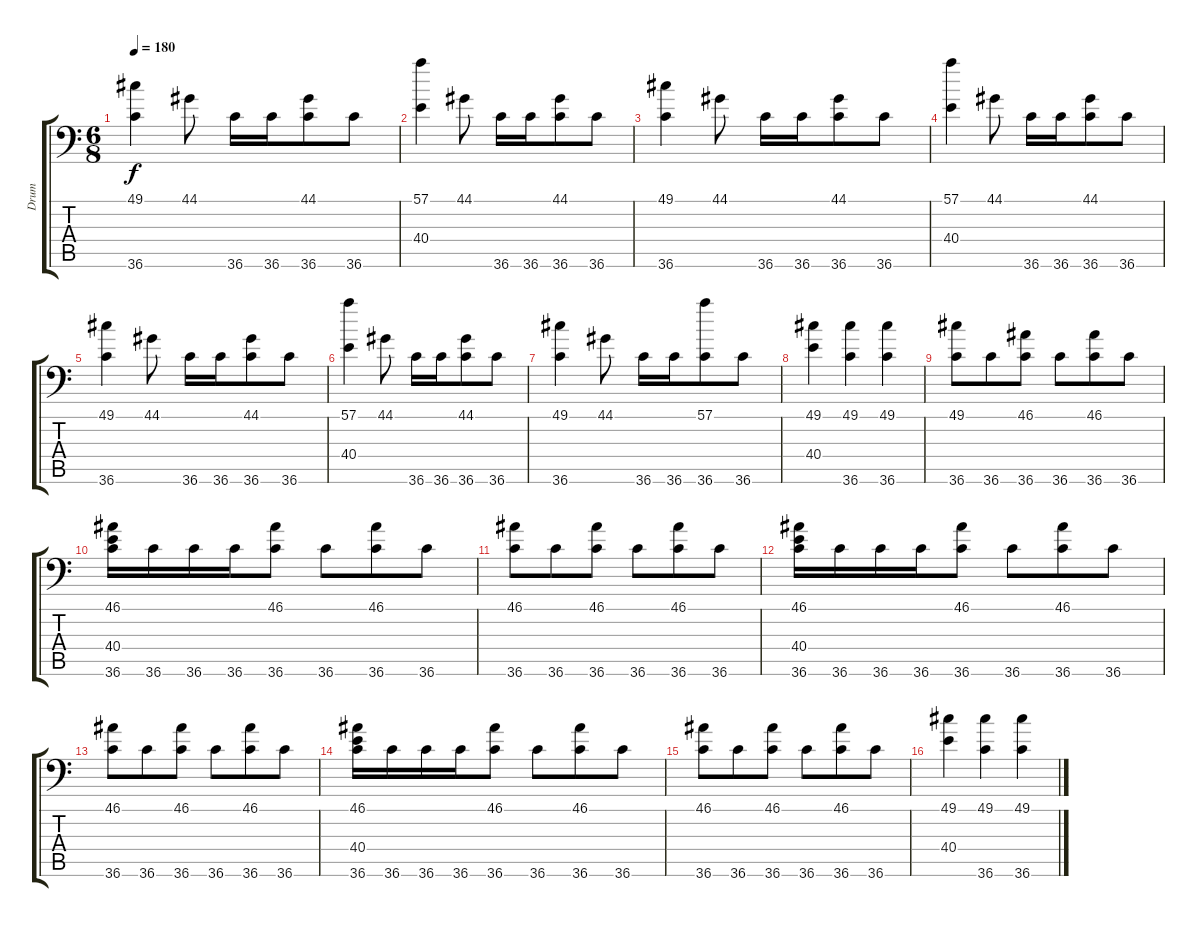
\track ("Drum" "Drum") {instrument acousticgrandpiano}
\staff {score tabs}
\tuning (C-1 C-1 C-1 C-1 C-1 C-1) {hide}
\ts (6 8)
\tempo 180
\clef f4
\ks c
(49.1 36.6).4{dy f} 44.1.8 36.6.16 36.6.16 (44.1 36.6).8 36.6.8 |
(57.1 40.4).4 44.1.8 36.6.16 36.6.16 (44.1 36.6).8 36.6.8 |
(49.1 36.6).4 44.1.8 36.6.16 36.6.16 (44.1 36.6).8 36.6.8 |
(57.1 40.4).4 44.1.8 36.6.16 36.6.16 (44.1 36.6).8 36.6.8 |
(49.1 36.6).4 44.1.8 36.6.16 36.6.16 (44.1 36.6).8 36.6.8 |
(57.1 40.4).4 44.1.8 36.6.16 36.6.16 (44.1 36.6).8 36.6.8 |
(49.1 36.6).4 44.1.8 36.6.16 36.6.16 (57.1 36.6).8 36.6.8 |
(49.1 40.4).4 (49.1 36.6).4 (49.1 36.6).4 |
(49.1 36.6).8 36.6.8 (46.1 36.6).8 36.6.8 (46.1 36.6).8 36.6.8 |
(46.1 40.4 36.6).16 36.6.16 36.6.16 36.6.16 (46.1 36.6).8 36.6.8 (46.1 36.6).8 36.6.8 |
(46.1 36.6).8 36.6.8 (46.1 36.6).8 36.6.8 (46.1 36.6).8 36.6.8 |
(46.1 40.4 36.6).16 36.6.16 36.6.16 36.6.16 (46.1 36.6).8 36.6.8 (46.1 36.6).8 36.6.8 |
(46.1 36.6).8 36.6.8 (46.1 36.6).8 36.6.8 (46.1 36.6).8 36.6.8 |
(46.1 40.4 36.6).16 36.6.16 36.6.16 36.6.16 (46.1 36.6).8 36.6.8 (46.1 36.6).8 36.6.8 |
(46.1 36.6).8 36.6.8 (46.1 36.6).8 36.6.8 (46.1 36.6).8 36.6.8 |
(49.1 40.4).4 (49.1 36.6).4 (49.1 36.6).4
